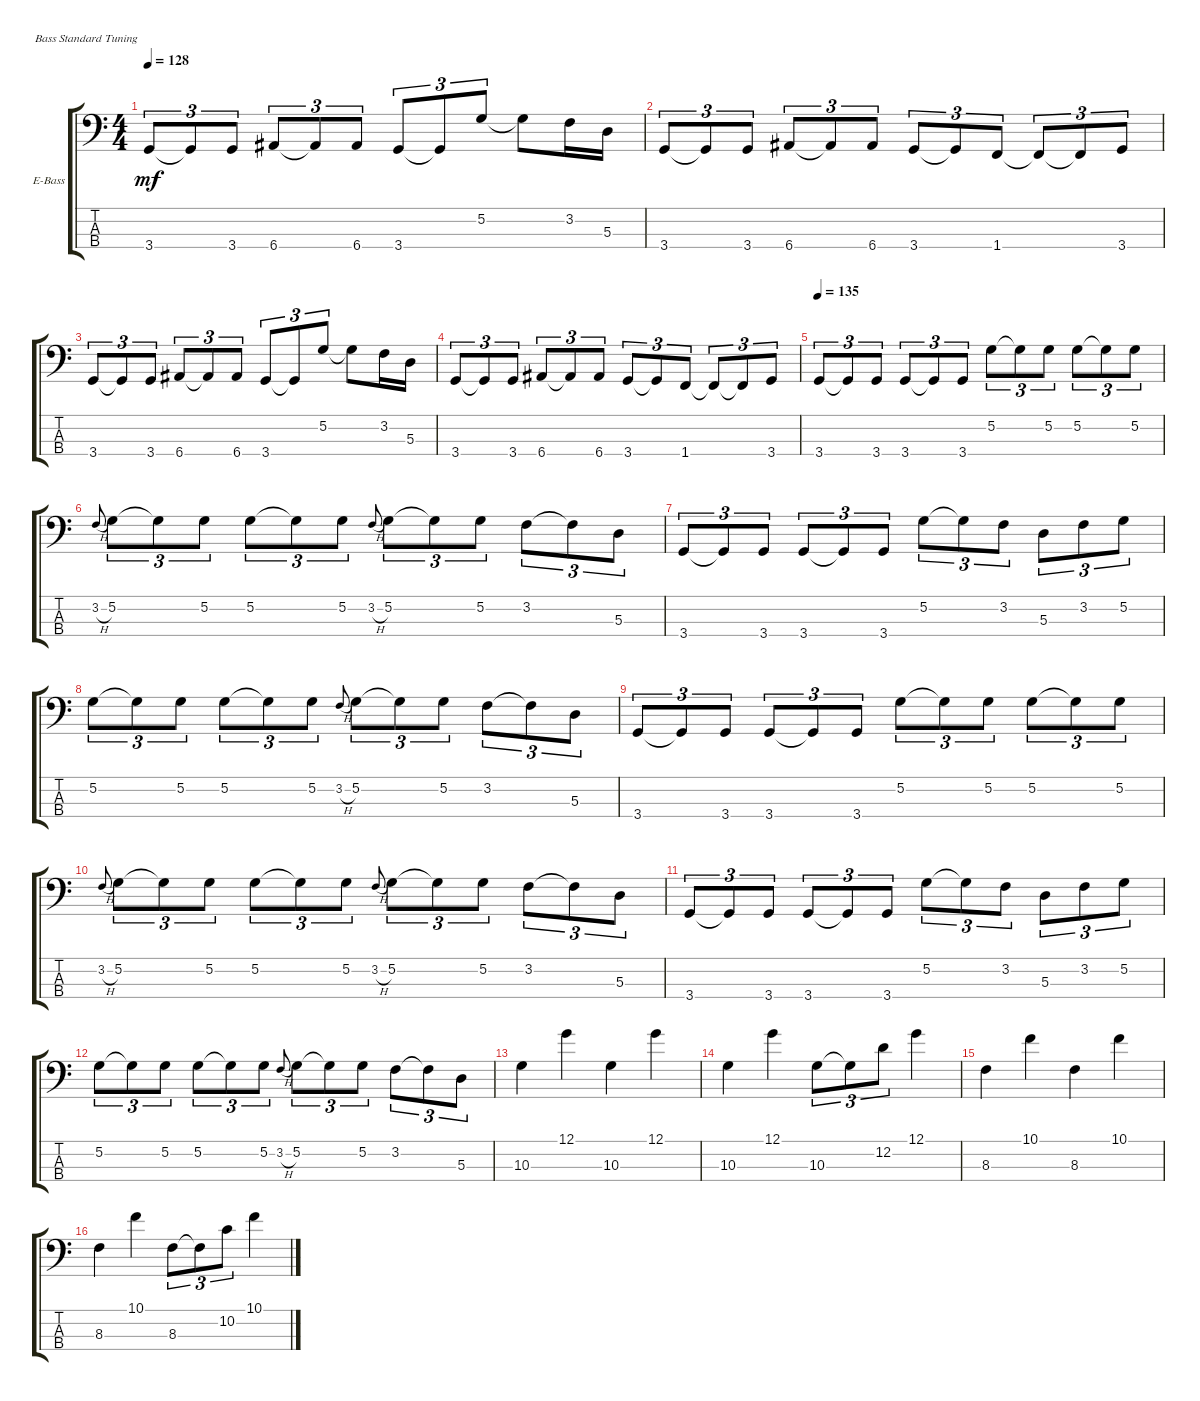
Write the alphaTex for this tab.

\defaultSystemsLayout 4
\bracketExtendMode groupsimilarinstruments
\firstSystemTrackNameOrientation horizontal
\otherSystemsTrackNameOrientation horizontal
\track ("Electric Bass" "E-Bass") {instrument electricbassfinger}
\staff {score tabs}
\tuning (G2 D2 A1 E1)
\ts (4 4)
\tempo 128
\clef f4
\scale
0.333333
\ks c
3.4.8{tu (3 2) dy mf} 3.4{t}.8{tu (3 2)} 3.4.8{tu (3 2)} 6.4.8{tu (3 2)} 6.4{t}.8{tu (3 2)} 6.4.8{tu (3 2)} 3.4.8{tu (3 2)} 3.4{t}.8{tu (3 2)} 5.2.8{tu (3 2)} 5.2{t}.8 3.2.16 5.3.16 |
\scale
0.333333 3.4.8{tu (3 2)} 3.4{t}.8{tu (3 2)} 3.4.8{tu (3 2)} 6.4.8{tu (3 2)} 6.4{t}.8{tu (3 2)} 6.4.8{tu (3 2)} 3.4.8{tu (3 2)} 3.4{t}.8{tu (3 2)} 1.4.8{tu (3 2)} 1.4{t}.8{tu (3 2)} 1.4{t}.8{tu (3 2)} 3.4.8{tu (3 2)} |
\scale
0.333333 3.4.8{tu (3 2)} 3.4{t}.8{tu (3 2)} 3.4.8{tu (3 2)} 6.4.8{tu (3 2)} 6.4{t}.8{tu (3 2)} 6.4.8{tu (3 2)} 3.4.8{tu (3 2)} 3.4{t}.8{tu (3 2)} 5.2.8{tu (3 2)} 5.2{t}.8 3.2.16 5.3.16 |
\scale
0.333333 3.4.8{tu (3 2)} 3.4{t}.8{tu (3 2)} 3.4.8{tu (3 2)} 6.4.8{tu (3 2)} 6.4{t}.8{tu (3 2)} 6.4.8{tu (3 2)} 3.4.8{tu (3 2)} 3.4{t}.8{tu (3 2)} 1.4.8{tu (3 2)} 1.4{t}.8{tu (3 2)} 1.4{t}.8{tu (3 2)} 3.4.8{tu (3 2)} |
\tempo 135
\scale
0.333333 3.4.8{tu (3 2)} 3.4{t}.8{tu (3 2)} 3.4.8{tu (3 2)} 3.4.8{tu (3 2)} 3.4{t}.8{tu (3 2)} 3.4.8{tu (3 2)} 5.2.8{tu (3 2)} 5.2{t}.8{tu (3 2)} 5.2.8{tu (3 2)} 5.2.8{tu (3 2)} 5.2{t}.8{tu (3 2)} 5.2.8{tu (3 2)} |
\scale
0.333333 3.2{h}.8{tu (3 2) gr onbeat} 5.2.8{tu (3 2)} 5.2{t}.8{tu (3 2)} 5.2.8{tu (3 2)} 5.2.8{tu (3 2)} 5.2{t}.8{tu (3 2)} 5.2.8{tu (3 2)} 3.2{h}.8{tu (3 2) gr onbeat} 5.2.8{tu (3 2)} 5.2{t}.8{tu (3 2)} 5.2.8{tu (3 2)} 3.2.8{tu (3 2)} 3.2{t}.8{tu (3 2)} 5.3.8{tu (3 2)} |
\scale
0.333333 3.4.8{tu (3 2)} 3.4{t}.8{tu (3 2)} 3.4.8{tu (3 2)} 3.4.8{tu (3 2)} 3.4{t}.8{tu (3 2)} 3.4.8{tu (3 2)} 5.2.8{tu (3 2)} 5.2{t}.8{tu (3 2)} 3.2.8{tu (3 2)} 5.3.8{tu (3 2)} 3.2.8{tu (3 2)} 5.2.8{tu (3 2)} |
\scale
0.333333 5.2.8{tu (3 2)} 5.2{t}.8{tu (3 2)} 5.2.8{tu (3 2)} 5.2.8{tu (3 2)} 5.2{t}.8{tu (3 2)} 5.2.8{tu (3 2)} 3.2{h}.8{tu (3 2) gr onbeat} 5.2.8{tu (3 2)} 5.2{t}.8{tu (3 2)} 5.2.8{tu (3 2)} 3.2.8{tu (3 2)} 3.2{t}.8{tu (3 2)} 5.3.8{tu (3 2)} |
\scale
0.333333 3.4.8{tu (3 2)} 3.4{t}.8{tu (3 2)} 3.4.8{tu (3 2)} 3.4.8{tu (3 2)} 3.4{t}.8{tu (3 2)} 3.4.8{tu (3 2)} 5.2.8{tu (3 2)} 5.2{t}.8{tu (3 2)} 5.2.8{tu (3 2)} 5.2.8{tu (3 2)} 5.2{t}.8{tu (3 2)} 5.2.8{tu (3 2)} |
\scale
0.333333 3.2{h}.8{tu (3 2) gr onbeat} 5.2.8{tu (3 2)} 5.2{t}.8{tu (3 2)} 5.2.8{tu (3 2)} 5.2.8{tu (3 2)} 5.2{t}.8{tu (3 2)} 5.2.8{tu (3 2)} 3.2{h}.8{tu (3 2) gr onbeat} 5.2.8{tu (3 2)} 5.2{t}.8{tu (3 2)} 5.2.8{tu (3 2)} 3.2.8{tu (3 2)} 3.2{t}.8{tu (3 2)} 5.3.8{tu (3 2)} |
\scale
0.333333 3.4.8{tu (3 2)} 3.4{t}.8{tu (3 2)} 3.4.8{tu (3 2)} 3.4.8{tu (3 2)} 3.4{t}.8{tu (3 2)} 3.4.8{tu (3 2)} 5.2.8{tu (3 2)} 5.2{t}.8{tu (3 2)} 3.2.8{tu (3 2)} 5.3.8{tu (3 2)} 3.2.8{tu (3 2)} 5.2.8{tu (3 2)} |
\scale
0.333333 5.2.8{tu (3 2)} 5.2{t}.8{tu (3 2)} 5.2.8{tu (3 2)} 5.2.8{tu (3 2)} 5.2{t}.8{tu (3 2)} 5.2.8{tu (3 2)} 3.2{h}.8{tu (3 2) gr onbeat} 5.2.8{tu (3 2)} 5.2{t}.8{tu (3 2)} 5.2.8{tu (3 2)} 3.2.8{tu (3 2)} 3.2{t}.8{tu (3 2)} 5.3.8{tu (3 2)} |
\scale
0.333333 10.3.4 12.1.4 10.3.4 12.1.4 |
\scale
0.333333 10.3.4 12.1.4 10.3.8{tu (3 2)} 10.3{t}.8{tu (3 2)} 12.2.8{tu (3 2)} 12.1.4 |
\scale
0.333333 8.3.4 10.1.4 8.3.4 10.1.4 |
\scale
0.333333 8.3.4 10.1.4 8.3.8{tu (3 2)} 8.3{t}.8{tu (3 2)} 10.2.8{tu (3 2)} 10.1.4
